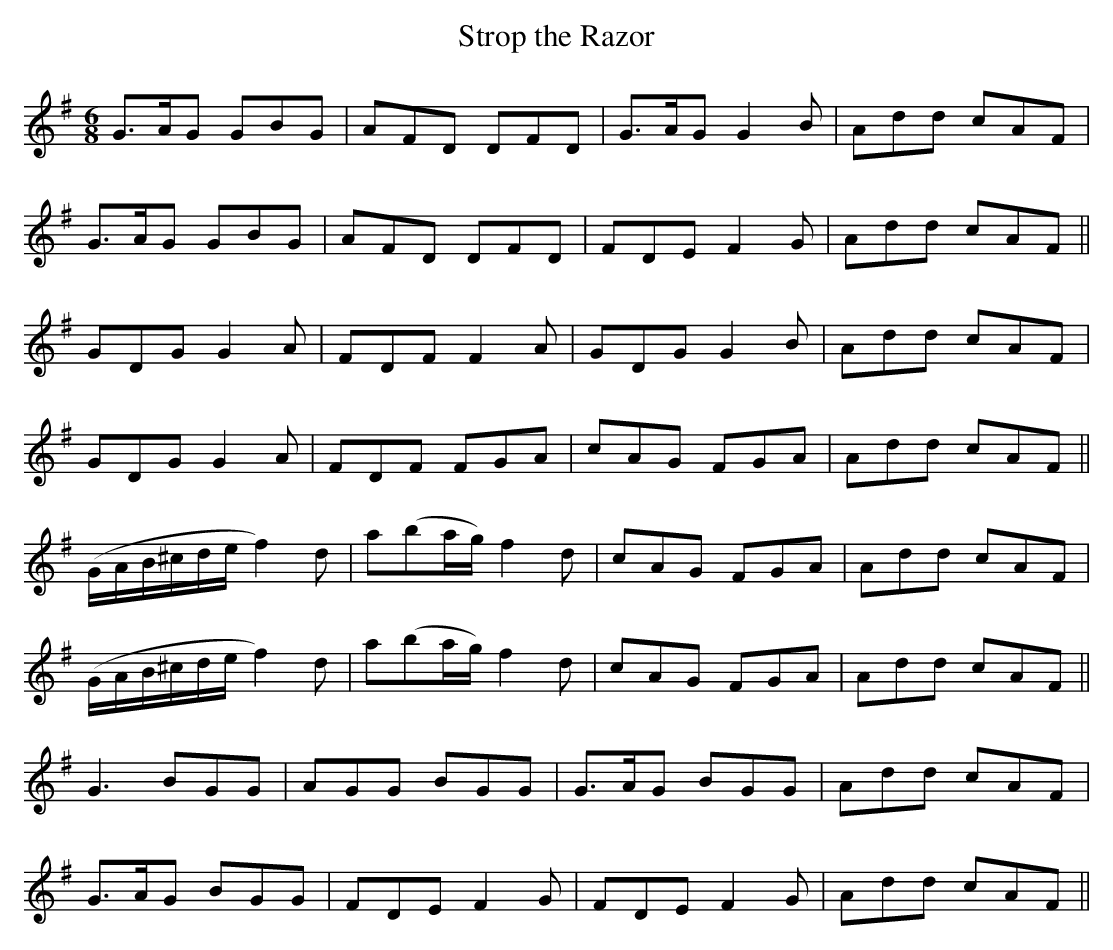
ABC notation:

X:1
T: Strop the Razor
M: 6/8
L: 1/8
K: G
G>AG GBG|AFD DFD|G>AG G2B|Add cAF|
G>AG GBG|AFD DFD|FDE F2G|Add cAF||
GDG G2A|FDF F2A|GDG G2B|Add cAF|
GDG G2A|FDF FGA|cAG FGA|Add cAF||
(G/A/B/^c/d/e/ f2)d|a(ba/g/) f2d|cAG FGA|Add cAF|
(G/A/B/^c/d/e/ f2)d|a(ba/g/) f2d|cAG FGA|Add cAF||
G3 BGG|AGG BGG|G>AG BGG|Add cAF|
G>AG BGG|FDE F2G|FDE F2G|Add cAF||
